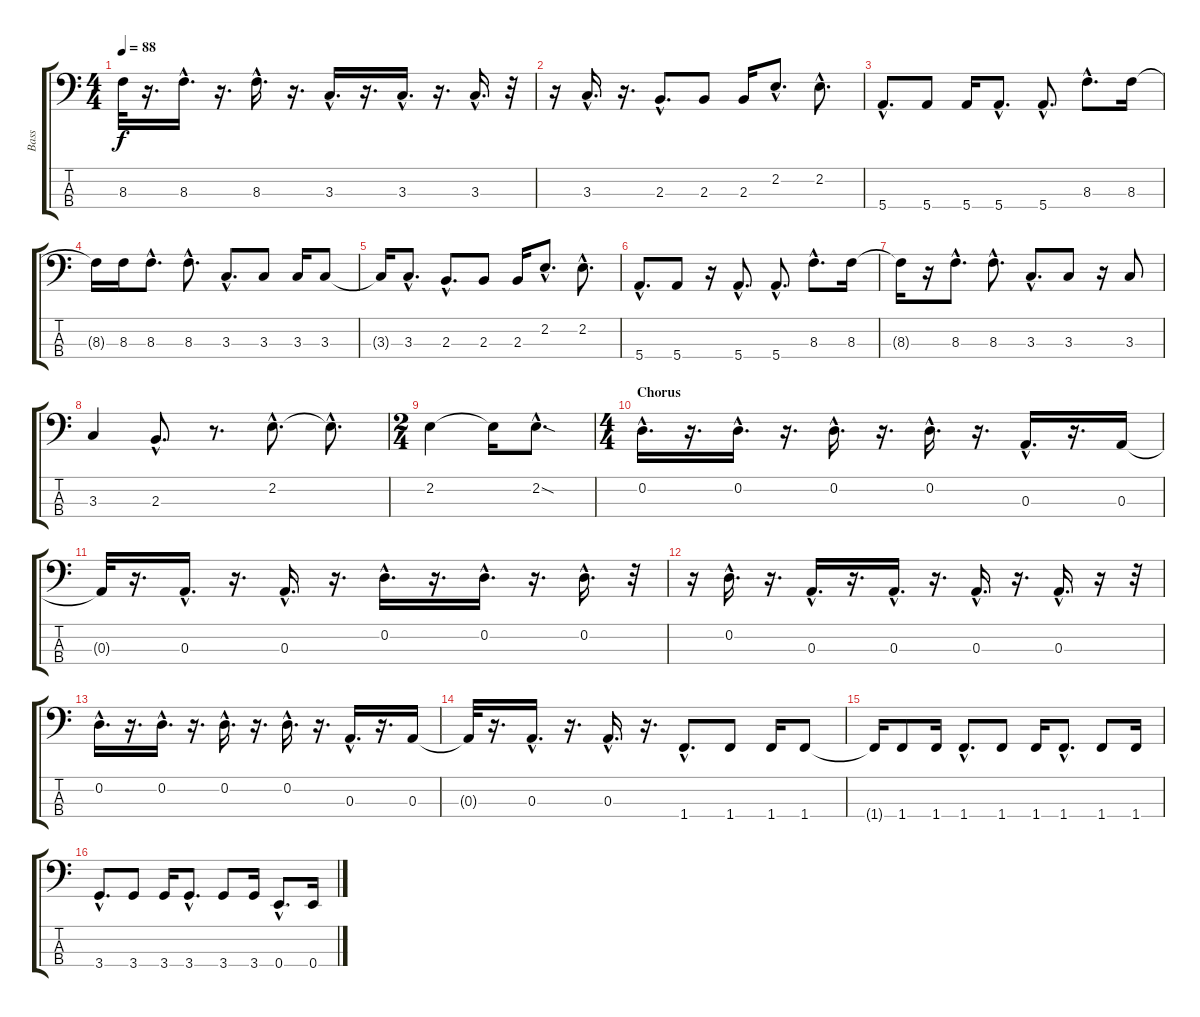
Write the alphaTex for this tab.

\track ("Bass" "Bass") {instrument electricbasspick}
\staff {score tabs}
\tuning (G2 D2 A1 E1) {hide}
\ts (4 4)
\tempo 88
\clef f4
\ks c
8.3{t}.32{dy f} r.16{d} 8.3{hac}.16{d} r.16{d} 8.3{hac}.16{d} r.16{d} 3.3{hac}.16{d} r.16{d} 3.3{hac}.16{d} r.16{d} 3.3{hac}.16{d} r.32 |
r.16 3.3{hac}.16{d} r.16{d} 2.3{hac}.8{d} 2.3.8 2.3.16 2.2{hac}.8{d} 2.2{hac}.8{d} |
5.4{hac}.8{d} 5.4.8 5.4.16 5.4{hac}.8{d} 5.4{hac}.8{d} 8.3{hac}.8{d} 8.3.16 |
8.3{t}.16 8.3.16 8.3{hac}.8{d} 8.3{hac}.8{d} 3.3{hac}.8{d} 3.3.8 3.3.16 3.3.8 |
3.3{t}.16 3.3{hac}.8{d} 2.3{hac}.8{d} 2.3.8 2.3.16 2.2{hac}.8{d} 2.2{hac}.8{d} |
5.4{hac}.8{d} 5.4.8 r.16 5.4{hac}.8{d} 5.4{hac}.8{d} 8.3{hac}.8{d} 8.3.16 |
8.3{t}.16 r.16 8.3{hac}.8{d} 8.3{hac}.8{d} 3.3{hac}.8{d} 3.3.8 r.16 3.3.8 |
3.3.4 2.3{hac}.8{d} r.8{d} 2.2{hac}.8{d} 2.2{hac t}.8{d} |
\ts (2 4)
2.2.4 2.2{t}.16 2.2{sod hac}.8{d} |
\ts (4 4)
\section ("" "Chorus")
0.2{hac}.16{d} r.16{d} 0.2{hac}.16{d} r.16{d} 0.2{hac}.16{d} r.16{d} 0.2{hac}.16{d} r.16{d} 0.3{hac}.16{d} r.16{d} 0.3.16 |
0.3{t}.32 r.16{d} 0.3{hac}.16{d} r.16{d} 0.3{hac}.16{d} r.16{d} 0.2{hac}.16{d} r.16{d} 0.2{hac}.16{d} r.16{d} 0.2{hac}.16{d} r.32 |
r.16 0.2{hac}.16{d} r.16{d} 0.3{hac}.16{d} r.16{d} 0.3{hac}.16{d} r.16{d} 0.3{hac}.16{d} r.16{d} 0.3{hac}.16{d} r.16 r.32 |
0.2{hac}.16{d} r.16{d} 0.2{hac}.16{d} r.16{d} 0.2{hac}.16{d} r.16{d} 0.2{hac}.16{d} r.16{d} 0.3{hac}.16{d} r.16{d} 0.3.16 |
0.3{t}.32 r.16{d} 0.3{hac}.16{d} r.16{d} 0.3{hac}.16{d} r.16{d} 1.4{hac}.8{d} 1.4.8 1.4.16 1.4.8 |
1.4{t}.16 1.4.8 1.4.16 1.4{hac}.8{d} 1.4.8 1.4.16 1.4{hac}.8{d} 1.4.8 1.4.16 |
3.4{hac}.8{d} 3.4.8 3.4.16 3.4{hac}.8{d} 3.4.8 3.4.16 0.4{hac}.8{d} 0.4.16
